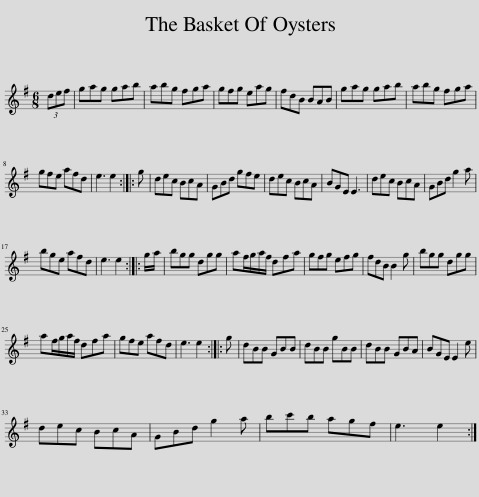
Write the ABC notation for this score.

X:1
L:1/8
M:6/8
I:linebreak $
K:Emin
V:1 treble
V:1
 (3def | gag gab | abg fga | gfg eag | fdB BAB | %5
 gag gab | abg fga |$ gfe afd | e3 e2 :: g | %10
 dec BcA | GBd gfe | dec BcA | BGE E3 | dec BcA | %15
 GBd g2 a |$ bge afd | e3 e2 :: g/a/ | bgg dgg | %20
 af/g/a/f/ dfa | gfg efg | fdB B2 g | bgg dgg |$ af/g/a/f/ dfa | %25
 gfe afd | e3 e2 :: g | dBB GBB | dBB gBB | %30
 dBB GBA | BGE E2 e |$ dec BcA | GBd g2 a | bc'b agf | %35
 e3 e2 :| %36
